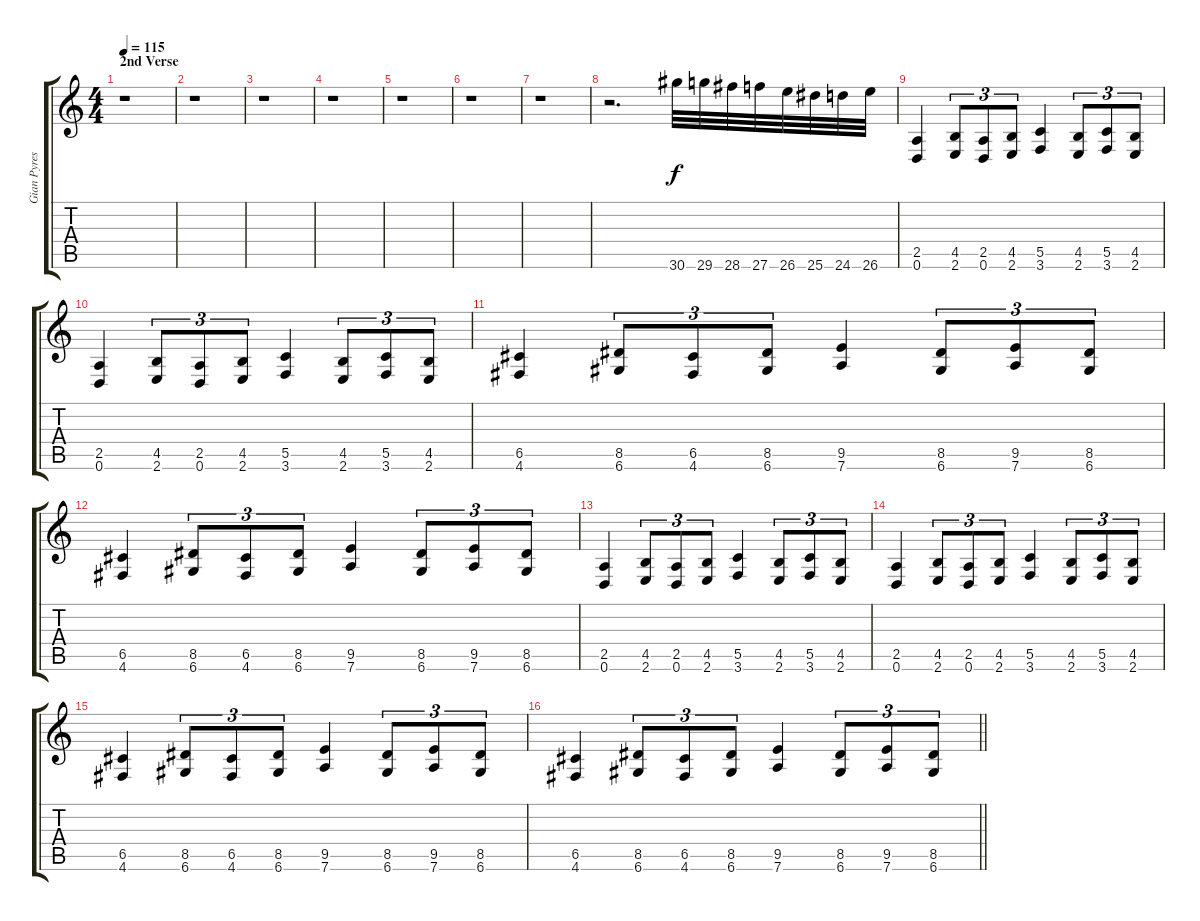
\track ("Gian Pyres" "Gian Pyres") {instrument distortionguitar}
\staff {score tabs}
\tuning (D4 A3 F3 C3 G2 D2) {hide}
\ts (4 4)
\section ("" "2nd Verse")
\tempo 115
\clef g2
\ks c
r.1{dy f} |
r.1 |
r.1 |
r.1 |
r.1 |
r.1 |
r.1 |
r.2{d} 30.6.32 29.6.32 28.6.32 27.6.32 26.6.32 25.6.32 24.6.32 26.6.32 |
(2.5 0.6).4 (4.5 2.6).8{tu (3 2)} (2.5 0.6).8{tu (3 2)} (4.5 2.6).8{tu (3 2)} (5.5 3.6).4 (4.5 2.6).8{tu (3 2)} (5.5 3.6).8{tu (3 2)} (4.5 2.6).8{tu (3 2)} |
(2.5 0.6).4 (4.5 2.6).8{tu (3 2)} (2.5 0.6).8{tu (3 2)} (4.5 2.6).8{tu (3 2)} (5.5 3.6).4 (4.5 2.6).8{tu (3 2)} (5.5 3.6).8{tu (3 2)} (4.5 2.6).8{tu (3 2)} |
(6.5 4.6).4 (8.5 6.6).8{tu (3 2)} (6.5 4.6).8{tu (3 2)} (8.5 6.6).8{tu (3 2)} (9.5 7.6).4 (8.5 6.6).8{tu (3 2)} (9.5 7.6).8{tu (3 2)} (8.5 6.6).8{tu (3 2)} |
(6.5 4.6).4 (8.5 6.6).8{tu (3 2)} (6.5 4.6).8{tu (3 2)} (8.5 6.6).8{tu (3 2)} (9.5 7.6).4 (8.5 6.6).8{tu (3 2)} (9.5 7.6).8{tu (3 2)} (8.5 6.6).8{tu (3 2)} |
(2.5 0.6).4 (4.5 2.6).8{tu (3 2)} (2.5 0.6).8{tu (3 2)} (4.5 2.6).8{tu (3 2)} (5.5 3.6).4 (4.5 2.6).8{tu (3 2)} (5.5 3.6).8{tu (3 2)} (4.5 2.6).8{tu (3 2)} |
(2.5 0.6).4 (4.5 2.6).8{tu (3 2)} (2.5 0.6).8{tu (3 2)} (4.5 2.6).8{tu (3 2)} (5.5 3.6).4 (4.5 2.6).8{tu (3 2)} (5.5 3.6).8{tu (3 2)} (4.5 2.6).8{tu (3 2)} |
(6.5 4.6).4 (8.5 6.6).8{tu (3 2)} (6.5 4.6).8{tu (3 2)} (8.5 6.6).8{tu (3 2)} (9.5 7.6).4 (8.5 6.6).8{tu (3 2)} (9.5 7.6).8{tu (3 2)} (8.5 6.6).8{tu (3 2)} |
\barLineRight lightlight
(6.5 4.6).4 (8.5 6.6).8{tu (3 2)} (6.5 4.6).8{tu (3 2)} (8.5 6.6).8{tu (3 2)} (9.5 7.6).4 (8.5 6.6).8{tu (3 2)} (9.5 7.6).8{tu (3 2)} (8.5 6.6).8{tu (3 2)}
